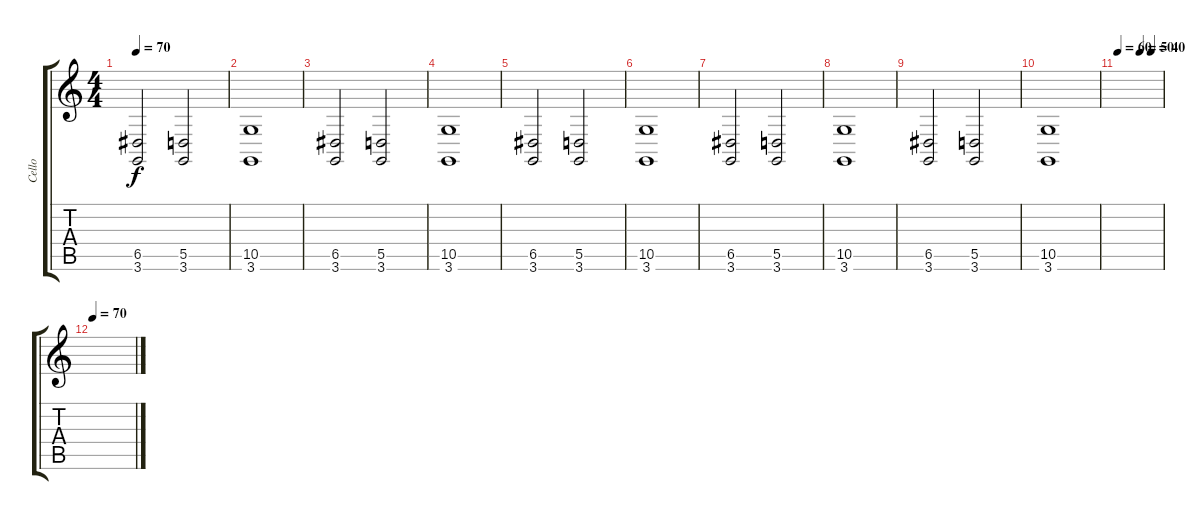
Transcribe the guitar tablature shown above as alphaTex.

\track ("Cello" "Cello") {instrument stringensemble2}
\staff {score tabs}
\tuning (E4 B3 G3 D3 A2 E2) {hide}
\ts (4 4)
\tempo 70
\clef g2
\ks c
(6.5 3.6).2{dy f} (5.5 3.6).2 |
(10.5 3.6).1 |
(6.5 3.6).2 (5.5 3.6).2 |
(10.5 3.6).1 |
(6.5 3.6).2 (5.5 3.6).2 |
(10.5 3.6).1 |
(6.5 3.6).2 (5.5 3.6).2 |
(10.5 3.6).1 |
(6.5 3.6).2 (5.5 3.6).2 |
(10.5 3.6).1{volume 0} |
\tempo 60
\tempo (50 0.5)
\tempo (40 0.75)
|
\tempo 70
